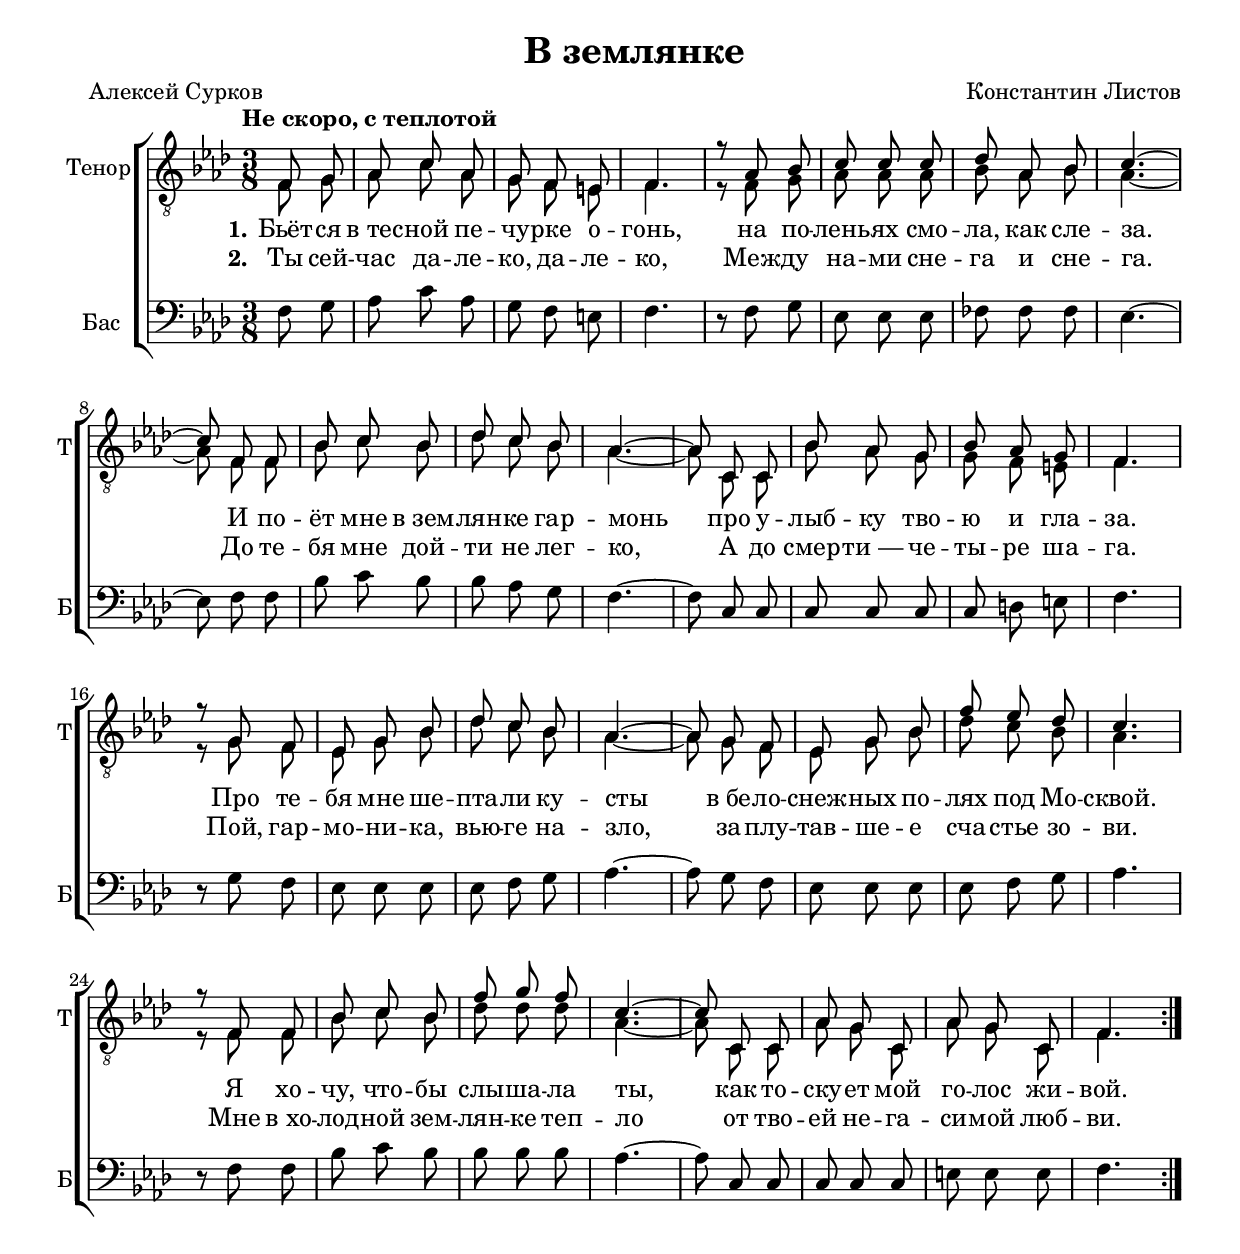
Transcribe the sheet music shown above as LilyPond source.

\version "2.18.2"

% закомментируйте строку ниже, чтобы получался pdf с навигацией
#(ly:set-option 'point-and-click #f)
#(ly:set-option 'midi-extension "mid")
#(set-default-paper-size "a4")
%#(set-global-staff-size 18)

\header {
  composer = "Константин Листов"
  poet = "Алексей Сурков"
  title = "В землянке"
  % Удалить строку версии LilyPond 
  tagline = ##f
}

global = {
  \key f \minor
  \time 3/8
  \numericTimeSignature
  \autoBeamOff
}

%make visible number of every 2-nd bar
secondbar = {
  \override Score.BarNumber.break-visibility = #end-of-line-invisible
  \set Score.barNumberVisibility = #(every-nth-bar-number-visible 2)
  \autoBeamOff
}

%use this as temporary line break
abr = { \break }

% uncommend next line when finished
%abr = {}

%once hide accidental (runaround for cadenza
nat = { \once \hide Accidental }

tenorone = \relative c {
  \global
  \dynamicUp 
  \tempo "Не скоро, с теплотой"
  \repeat volta 2 {
    \partial 4 f8 g8 | % 1
    as8 c as | % 2
    g8 f e | % 3
    f4. | % 4
    r8 as bes | % 5
    c8 c c | % 6
    des8 as bes | % 7
    c4. ~ | % 8
    c8 f, f | % 9
    bes8 c bes | \barNumberCheck #10
    des8 c bes | % 11
    as4. ~ | % 12
    as8 c, c | % 13
    bes'8 as g | % 14
    bes8 as g | % 15
    f4. | % 16
    r8 g f | % 17
    es8 g bes | % 18
    des8 c bes | % 19
    as4. ~ | \barNumberCheck #20
    as8 g f | % 21
    es8 g bes | % 22
    f'8 es des | % 23
    c4. | % 24
    r8 f, f | % 25
    bes8 c bes | % 26
    f'8 g f | % 27
    c4. ~ | % 28
    c8 c, c | % 29
    as'8 g c, | \barNumberCheck #30
    as'8 g c, | % 31
    f4.
  }
}

tenortwo = \relative c {
  \global
  \dynamicUp 
  f8 g8 | % 1
    as8 c as | % 2
    g8 f e | % 3
    f4. | % 4
    r8 f g | % 5
    as8 as as | % 6
    bes8 as bes | % 7
    as4. ~ | % 8
    as8 f f | % 9
    bes8 c bes | \barNumberCheck #10
    des8 c bes | % 11
    as4. ~ | % 12
    as8 c, c | % 13
    bes'8 as g | % 14
    g8 f e | % 15
    f4. | % 16
    r8 g f | % 17
    es8 g bes | % 18
    des8 c bes | % 19
    as4. ~ | \barNumberCheck #20
    as8 g f | % 21
    es8 g bes | % 22
    des8 c bes | % 23
    as4. | % 24
    r8 f f | % 25
    bes8 c bes | % 26
    des8 des des | % 27
    as4. ~ | % 28
    as8 c, c | % 29
    as'8 g c, | \barNumberCheck #30
    as'8 g c, | % 31
    f4.
}

bassvoice = \relative c {
  \global
  \dynamicUp
  f8 g | % 1
    as8 c as | % 2
    g8 f e | % 3
    f4. | % 4
    r8 f g | % 5
    es8 es es | % 6
    fes8 fes fes | % 7
    es4. ~ | % 8
    es8 f f | % 9
    bes8 c bes | \barNumberCheck #10
    bes8 as g | % 11
    f4. ~ | % 12
    f8 c c | % 13
    c8 c c | % 14
    c8 d e | % 15
    f4. | % 16
    r8 g f | % 17
    es8 es es | % 18
    es8 f g | % 19
    as4. ~ | \barNumberCheck #20
    as8 g f | % 21
    es8 es es | % 22
    es8 f g | % 23
    as4. | % 24
    r8 f f | % 25
    bes8 c bes | % 26
    bes8 bes bes | % 27
    as4. ~ | % 28
    as8 c, c | % 29
    c8 c c | \barNumberCheck #30
    e8 e e | % 31
    f4.
}

lyricscore = \lyricmode {
    \set stanza = "1." Бьёт -- ся в_тес -- ной пе -- чу -- рке о -- гонь, 
    на по -- лень -- ях смо -- ла, как сле -- за. 
    И по -- ёт мне в_зем -- лян -- ке гар -- монь 
    про у -- лыб -- ку тво -- ю и гла -- за. 
    Про те -- бя мне ше -- пта -- ли ку -- сты 
    в_бе -- ло -- снеж -- ных по -- лях под Мо -- сквой. 
    Я хо -- чу, что -- бы слы -- ша -- ла ты, 
    как то -- ску -- ет мой го -- лос жи -- вой.
}

lyricscoretwo = \lyricmode {
    \set stanza = "2."
    
    Ты сей -- час да -- ле -- ко, да -- ле -- ко,
    Меж -- ду на -- ми сне -- га и сне -- га.
    До те -- бя мне дой -- ти не лег -- ко,
    А до смер -- ти_— че -- ты -- ре ша -- га.
    
    Пой, гар -- мо -- ни -- ка, вью -- ге на -- зло,
    за -- плу -- тав -- ше -- е сча -- стье зо -- ви.
    Мне в_хо -- лод -- ной зем -- лян -- ке теп -- ло
    от тво -- ей не -- га -- си -- мой люб -- ви.
}


\bookpart {
  \paper {
    top-margin = 15
    left-margin = 15
    right-margin = 10
    bottom-margin = 15
    indent = 10
    ragged-bottom = ##f
  }
  \score {
    %  \transpose c bes {
    \new ChoirStaff <<
      \new Staff = "upstaff" \with {
        instrumentName = \markup { "Тенор" }
        shortInstrumentName = \markup { "Т" }
        midiInstrument = "voice oohs"
      } <<
        \new Voice = "tenor" { \voiceOne \clef "treble_8" \tenorone }
        \new Voice = "tenor2" { \voiceTwo \tenortwo }
      >> 
      
      \new Lyrics \lyricsto "tenor" { \lyricscore }
      \new Lyrics \lyricsto "tenor" { \lyricscoretwo }

      % alternative lyrics above up staff
      
      %\new Lyrics \with {alignAboveContext = "upstaff"} \lyricsto "soprano" \lyricst
      
      \new Staff = "downstaff" \with {
        instrumentName = \markup { "Бас" }
        shortInstrumentName = \markup { "Б" }
        midiInstrument = "voice oohs"
      } <<
        \new Voice = "bass" { \oneVoice \clef bass \bassvoice }
      >>
    >>
    %  }  % transposeµ
    \layout { 
      \context {
        \Score
      }
      \context {
        \Staff
        % удаляем обозначение темпа из общего плана
        %  \remove "Time_signature_engraver"
        %  \remove "Bar_number_engraver"
      }
      %Metronome_mark_engraver
    }
    \midi {
      \tempo 4=90
    }
  }
}
